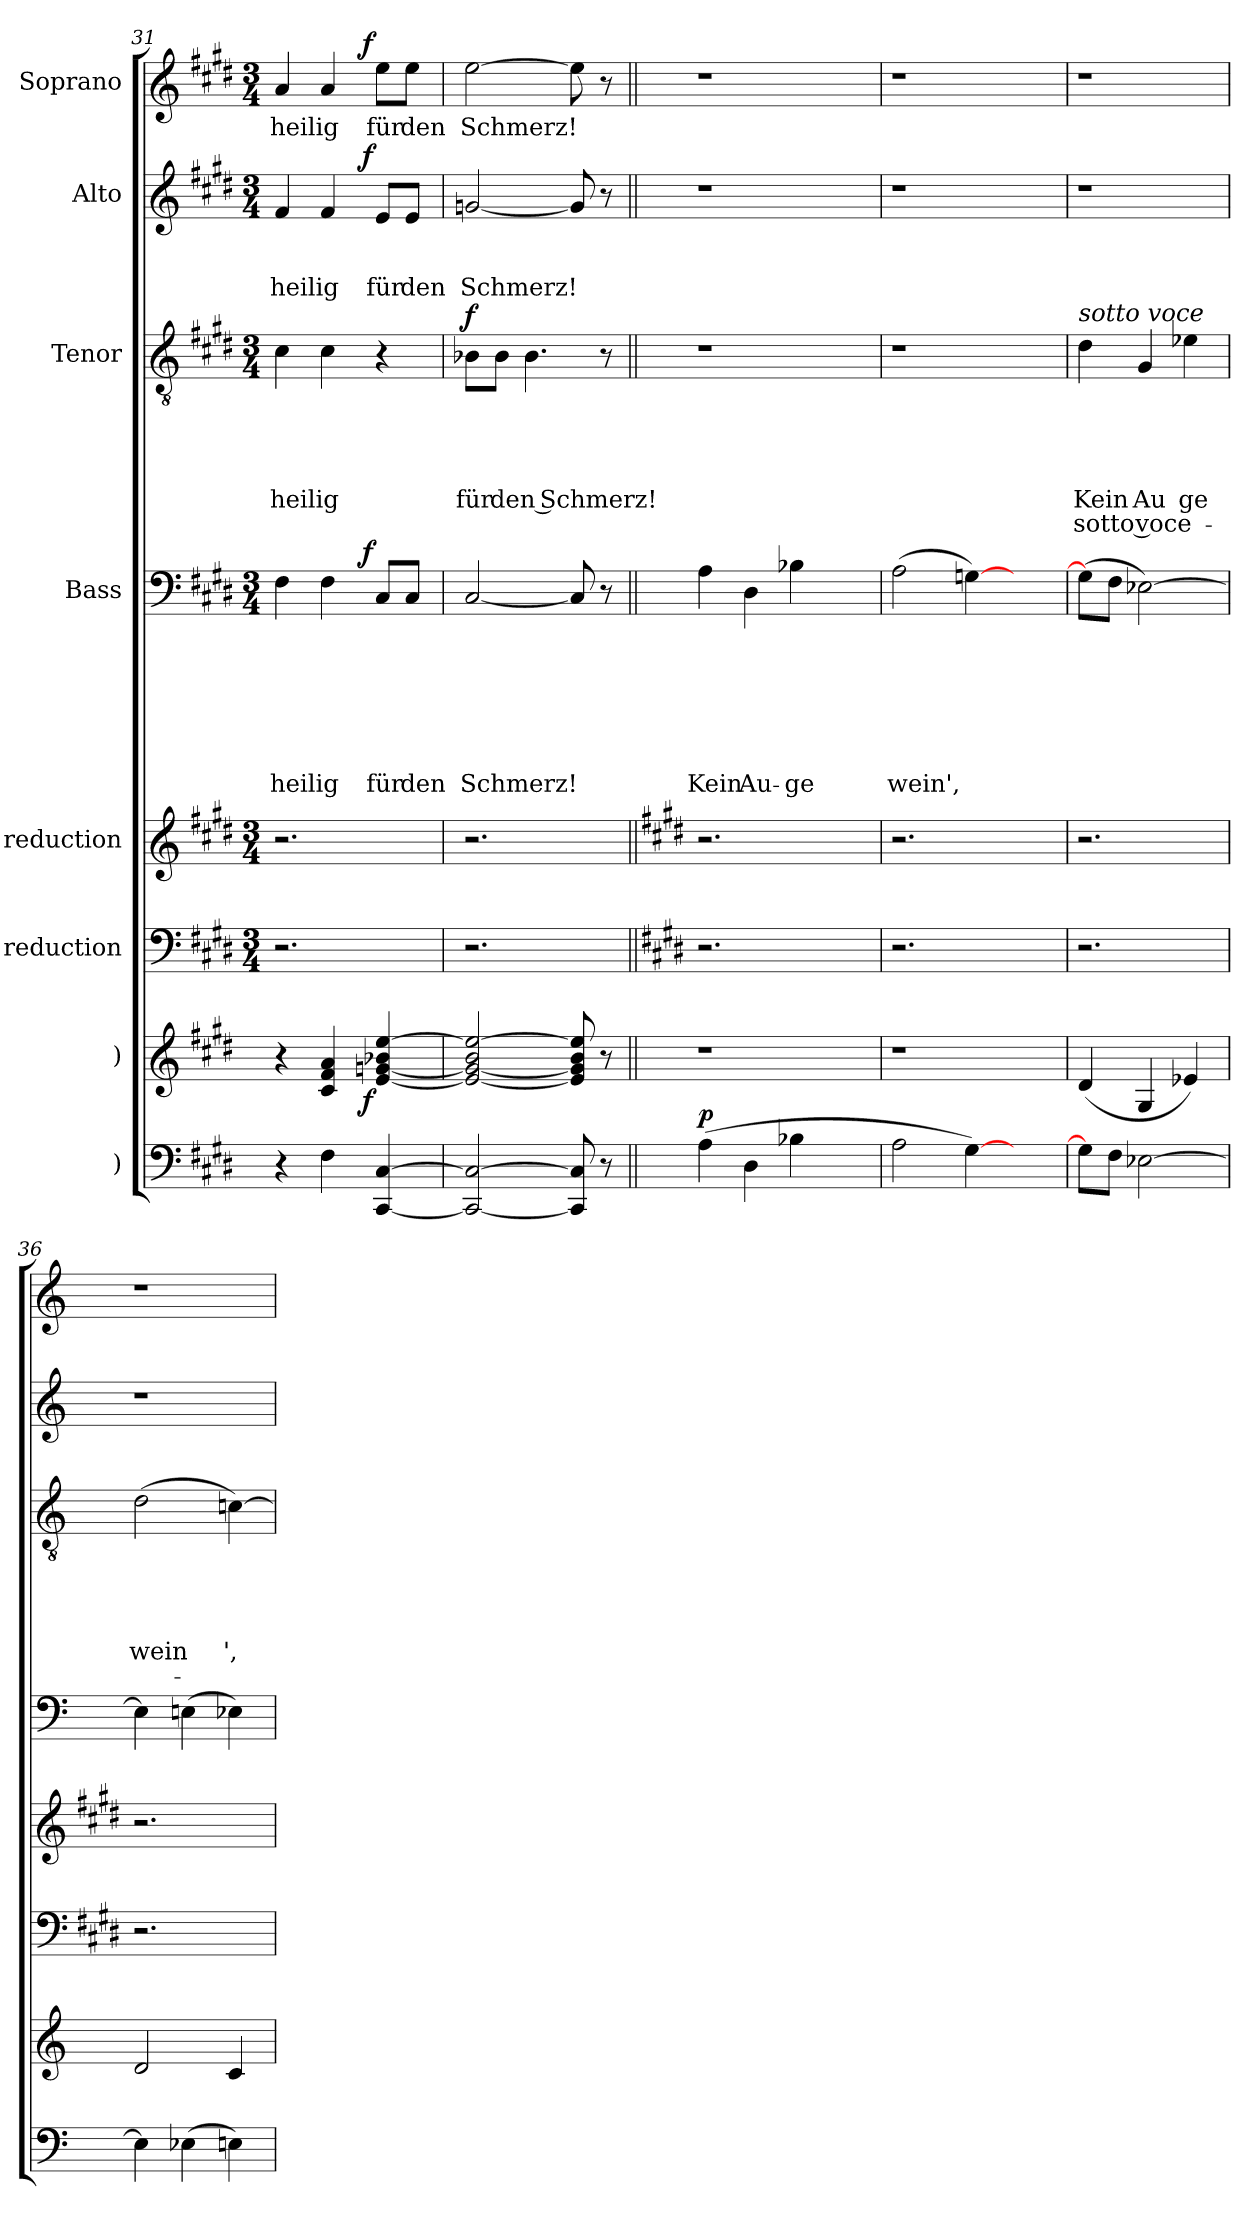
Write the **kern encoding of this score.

**kern	**dynam	**kern	**dynam	**kern	**kern	**kern	**text	**text	**text	**text	**text	**text	**text	**dynam	**kern	**text	**text	**text	**text	**text	**text	**dynam	**kern	**text	**text	**text	**dynam	**kern	**text	**dynam
*part8	*part8	*part7	*part7	*part6	*part5	*part4	*part4	*part4	*part4	*part4	*part4	*part4	*part4	*part4	*part3	*part3	*part3	*part3	*part3	*part3	*part3	*part3	*part2	*part2	*part2	*part2	*part2	*part1	*part1	*part1
*staff8	*staff8	*staff7	*staff7	*staff6	*staff5	*staff4	*staff4	*staff4	*staff4	*staff4	*staff4	*staff4	*staff4	*staff4	*staff3	*staff3	*staff3	*staff3	*staff3	*staff3	*staff3	*staff3	*staff2	*staff2	*staff2	*staff2	*staff2	*staff1	*staff1	*staff1
*I")	*	*I")	*	*I"reduction	*I"reduction	*I"Bass	*	*	*	*	*	*	*	*	*I"Tenor	*	*	*	*	*	*	*	*I"Alto	*	*	*	*	*I"Soprano	*	*
!!LO:PB:g=z
*clefF4	*	*clefG2	*	*clefF4	*clefG2	*clefF4	*	*	*	*	*	*	*	*	*clefGv2	*	*	*	*	*	*	*	*clefG2	*	*	*	*	*clefG2	*	*
*k[f#c#g#d#]	*	*k[f#c#g#d#]	*	*k[f#c#g#d#]	*k[f#c#g#d#]	*k[f#c#g#d#]	*	*	*	*	*	*	*	*	*k[f#c#g#d#]	*	*	*	*	*	*	*	*k[f#c#g#d#]	*	*	*	*	*k[f#c#g#d#]	*	*
*E:	*	*E:	*	*E:	*E:	*E:	*	*	*	*	*	*	*	*	*E:	*	*	*	*	*	*	*	*E:	*	*	*	*	*E:	*	*
*	*	*	*	*M3/4	*M3/4	*M3/4	*	*	*	*	*	*	*	*	*M3/4	*	*	*	*	*	*	*	*M3/4	*	*	*	*	*M3/4	*	*
=31	=31	=31	=31	=31	=31	=31	=31	=31	=31	=31	=31	=31	=31	=31	=31	=31	=31	=31	=31	=31	=31	=31	=31	=31	=31	=31	=31	=31	=31	=31
!	!	!	!	!	!	!	!	!	!	!	!	!	!LO:LY:b	!	!	!	!	!	!	!LO:LY:b	!	!	!	!	!	!LO:LY:b	!	!	!LO:LY:b	!
*	*	*^	*	*	*	*^	*	*	*	*	*	*	*	*	*	*	*	*	*	*	*	*	*^	*	*	*	*	*^	*	*
4r	.	4r	4...ryy	.	2.r	2.r	4F#\	4...ryy	.	.	.	.	.	.	heilig	.	4c#\	.	.	.	.	heilig	.	.	4f#/	4...ryy	.	.	heilig	.	4a/	4...ryy	heilig	.
4F#\	.	4c#/ 4f#/ 4a/	.	.	.	.	4F#\	.	.	.	.	.	.	.	.	.	4c#\	.	.	.	.	.	.	.	4f#/	.	.	.	.	.	4a/	.	.	.
!	!	!	!	!LO:DY:b	!	!	!	!	!	!	!	!	!	!	!	!LO:DY:a	!	!	!	!	!	!	!	!	!	!	!	!	!	!LO:DY:a	!	!	!	!LO:DY:a
.	.	.	4ryy	f	.	.	.	4ryy	.	.	.	.	.	.	.	f	.	.	.	.	.	.	.	.	.	4ryy	.	.	.	f	.	4ryy	.	f
!	!	!	!	!	!	!	!	!	!	!	!	!	!	!	!LO:LY:b	!	!	!	!	!	!	!	!	!	!	!	!	!	!LO:LY:b	!	!	!	!LO:LY:b	!
[<4CC#/ [>4C#/	.	[<4e/ [<4gn/ 4b-X/ [>4ee/	.	.	.	.	8C#/L	.	.	.	.	.	.	.	für	.	4r	.	.	.	.	.	.	.	8e/L	.	.	.	für	.	8ee\L	.	für	.
!	!	!	!	!	!	!	!	!	!	!	!	!	!	!	!LO:LY:b	!	!	!	!	!	!	!	!	!	!	!	!	!	!LO:LY:b	!	!	!	!LO:LY:b	!
.	.	.	.	.	.	.	8C#/J	.	.	.	.	.	.	.	den	.	.	.	.	.	.	.	.	.	8e/J	.	.	.	den	.	8ee\J	.	den	.
.	.	.	32ryy	.	.	.	.	32ryy	.	.	.	.	.	.	.	.	.	.	.	.	.	.	.	.	.	32ryy	.	.	.	.	.	32ryy	.	.
=32	=32	=32	=32	=32	=32	=32	=32	=32	=32	=32	=32	=32	=32	=32	=32	=32	=32	=32	=32	=32	=32	=32	=32	=32	=32	=32	=32	=32	=32	=32	=32	=32	=32	=32
!	!	!	!	!	!	!	!	!	!	!	!	!	!	!	!LO:LY:b	!	!	!	!	!	!	!LO:LY:b	!	!LO:DY:a	!	!	!	!	!LO:LY:b	!	!	!	!LO:LY:b	!
*	*	*	*	*	*	*	*	*	*	*	*	*	*	*	*	*	*	*	*	*	*	*	*	*	*v	*v	*	*	*	*	*	*	*	*
*	*	*v	*v	*	*	*	*v	*v	*	*	*	*	*	*	*	*	*	*	*	*	*	*	*	*	*	*	*	*	*	*v	*v	*	*
2CC#/_ 2C#/_	.	2e/_ 2g/_ 2b/ 2ee/_	.	2.r	2.r	[<2C#/	.	.	.	.	.	.	Schmerz!	.	8B-X\L	.	.	.	.	für	.	f	[<2gn/	.	.	Schmerz!	.	[>2ee\	Schmerz!	.
!	!	!	!	!	!	!	!	!	!	!	!	!	!	!	!	!	!	!	!	!LO:LY:b	!	!	!	!	!	!	!	!	!	!
.	.	.	.	.	.	.	.	.	.	.	.	.	.	.	8B-\J	.	.	.	.	den Schmerz!	.	.	.	.	.	.	.	.	.	.
.	.	.	.	.	.	.	.	.	.	.	.	.	.	.	4.B-\	.	.	.	.	.	.	.	.	.	.	.	.	.	.	.
8CC#/] 8C#/]	.	8e/] 8g/] 8b/ 8ee/]	.	.	.	8C#/]	.	.	.	.	.	.	.	.	.	.	.	.	.	.	.	.	8g/]	.	.	.	.	8ee\]	.	.
8r	.	8r	.	.	.	8r	.	.	.	.	.	.	.	.	8r	.	.	.	.	.	.	.	8r	.	.	.	.	8r	.	.
=33||	=33||	=33||	=33||	=33||	=33||	=33||	=33||	=33||	=33||	=33||	=33||	=33||	=33||	=33||	=33||	=33||	=33||	=33||	=33||	=33||	=33||	=33||	=33||	=33||	=33||	=33||	=33||	=33||	=33||	=33||
*k[]	*	*k[]	*	*	*	*k[]	*	*	*	*	*	*	*	*	*k[]	*	*	*	*	*	*	*	*k[]	*	*	*	*	*k[]	*	*
*C:	*	*C:	*	*	*	*C:	*	*	*	*	*	*	*	*	*C:	*	*	*	*	*	*	*	*C:	*	*	*	*	*C:	*	*
!	!LO:DY:a	!LO:N:vis=1	!	!	!	!	!	!	!	!	!	!	!LO:LY:b	!	!LO:N:vis=1	!	!	!	!	!	!	!	!LO:N:vis=1	!	!	!	!	!LO:N:vis=1	!	!
(<4A\	p	1r	.	2.r	2.r	4A\	.	.	.	.	.	.	Kein	.	2.r	.	.	.	.	.	.	.	2.r	.	.	.	.	2.r	.	.
!	!	!	!	!	!	!	!	!	!	!	!	!	!LO:LY:b	!	!	!	!	!	!	!	!	!	!	!	!	!	!	!	!	!
4D\	.	.	.	.	.	4D\	.	.	.	.	.	.	Au-	.	.	.	.	.	.	.	.	.	.	.	.	.	.	.	.	.
!	!	!	!	!	!	!	!	!	!	!	!	!	!LO:LY:b	!	!	!	!	!	!	!	!	!	!	!	!	!	!	!	!	!
4B-X\	.	.	.	.	.	4B-X\	.	.	.	.	.	.	-ge	.	.	.	.	.	.	.	.	.	.	.	.	.	.	.	.	.
4ryy	.	.	.	4ryy	4ryy	4ryy	.	.	.	.	.	.	.	.	4ryy	.	.	.	.	.	.	.	4ryy	.	.	.	.	4ryy	.	.
=34	=34	=34	=34	=34	=34	=34	=34	=34	=34	=34	=34	=34	=34	=34	=34	=34	=34	=34	=34	=34	=34	=34	=34	=34	=34	=34	=34	=34	=34	=34
!	!	!LO:N:vis=1	!	!	!	!	!	!	!	!	!	!	!LO:LY:b	!	!LO:N:vis=1	!	!	!	!	!	!	!	!LO:N:vis=1	!	!	!	!	!LO:N:vis=1	!	!
2A\	.	1r	.	2.r	2.r	(>2A\	.	.	.	.	.	.	wein',	.	2.r	.	.	.	.	.	.	.	2.r	.	.	.	.	2.r	.	.
[<4G\)	.	.	.	.	.	[>4Gn\)	.	.	.	.	.	.	.	.	.	.	.	.	.	.	.	.	.	.	.	.	.	.	.	.
4ryy	.	.	.	4ryy	4ryy	4ryy	.	.	.	.	.	.	.	.	4ryy	.	.	.	.	.	.	.	4ryy	.	.	.	.	4ryy	.	.
=35	=35	=35	=35	=35	=35	=35	=35	=35	=35	=35	=35	=35	=35	=35	=35	=35	=35	=35	=35	=35	=35	=35	=35	=35	=35	=35	=35	=35	=35	=35
!	!	!	!	!	!	!	!	!	!	!	!	!	!	!	!LO:TX:a:i:t=sotto voce	!	!	!	!	!	!	!	!	!	!	!	!	!	!	!
!	!	!	!	!	!	!	!	!	!	!	!	!	!	!	!	!	!	!	!	!LO:LY:b	!LO:LY:b	!	!LO:N:vis=1	!	!	!	!	!LO:N:vis=1	!	!
8G\L]	.	(4d/	.	2.r	2.r	(>8G\L]	.	.	.	.	.	.	.	.	4d\	.	.	.	.	Kein	sotto voce-	.	2.r	.	.	.	.	2.r	.	.
8F\J	.	.	.	.	.	8F\J	.	.	.	.	.	.	.	.	.	.	.	.	.	.	.	.	.	.	.	.	.	.	.	.
!	!	!	!	!	!	!	!	!	!	!	!	!	!	!	!	!	!	!	!	!LO:LY:b	!	!	!	!	!	!	!	!	!	!
[<2E-X\	.	4G/	.	.	.	[>2E-X\)	.	.	.	.	.	.	.	.	4G/	.	.	.	.	Au	.	.	.	.	.	.	.	.	.	.
!	!	!	!	!	!	!	!	!	!	!	!	!	!	!	!	!	!	!	!	!LO:LY:b	!	!	!	!	!	!	!	!	!	!
.	.	4e-X/)	.	.	.	.	.	.	.	.	.	.	.	.	4e-X\	.	.	.	.	ge	.	.	.	.	.	.	.	.	.	.
=36	=36	=36	=36	=36	=36	=36	=36	=36	=36	=36	=36	=36	=36	=36	=36	=36	=36	=36	=36	=36	=36	=36	=36	=36	=36	=36	=36	=36	=36	=36
!	!	!	!	!	!	!	!	!	!	!	!	!	!	!	!	!	!	!	!	!LO:LY:b	!	!	!LO:N:vis=1	!	!	!	!	!LO:N:vis=1	!	!
4E-\]	.	2d/	.	2.r	2.r	4E-\]	.	.	.	.	.	.	.	.	(>2d\	.	.	.	.	wein	.	.	2.r	.	.	.	.	2.r	.	.
(<4E-X\	.	.	.	.	.	(>4E\	.	.	.	.	.	.	.	.	.	.	.	.	.	.	.	.	.	.	.	.	.	.	.	.
!	!	!	!	!	!	!	!	!	!	!	!	!	!	!	!	!	!	!	!	!LO:LY:b:rj	!	!	!	!	!	!	!	!	!	!
4En\)	.	4c/	.	.	.	4E-X\)	.	.	.	.	.	.	.	.	[>4cn\)	.	.	.	.	',	.	.	.	.	.	.	.	.	.	.
=	=	=	=	=	=	=	=	=	=	=	=	=	=	=	=	=	=	=	=	=	=	=	=	=	=	=	=	=	=	=
*-	*-	*-	*-	*-	*-	*-	*-	*-	*-	*-	*-	*-	*-	*-	*-	*-	*-	*-	*-	*-	*-	*-	*-	*-	*-	*-	*-	*-	*-	*-
